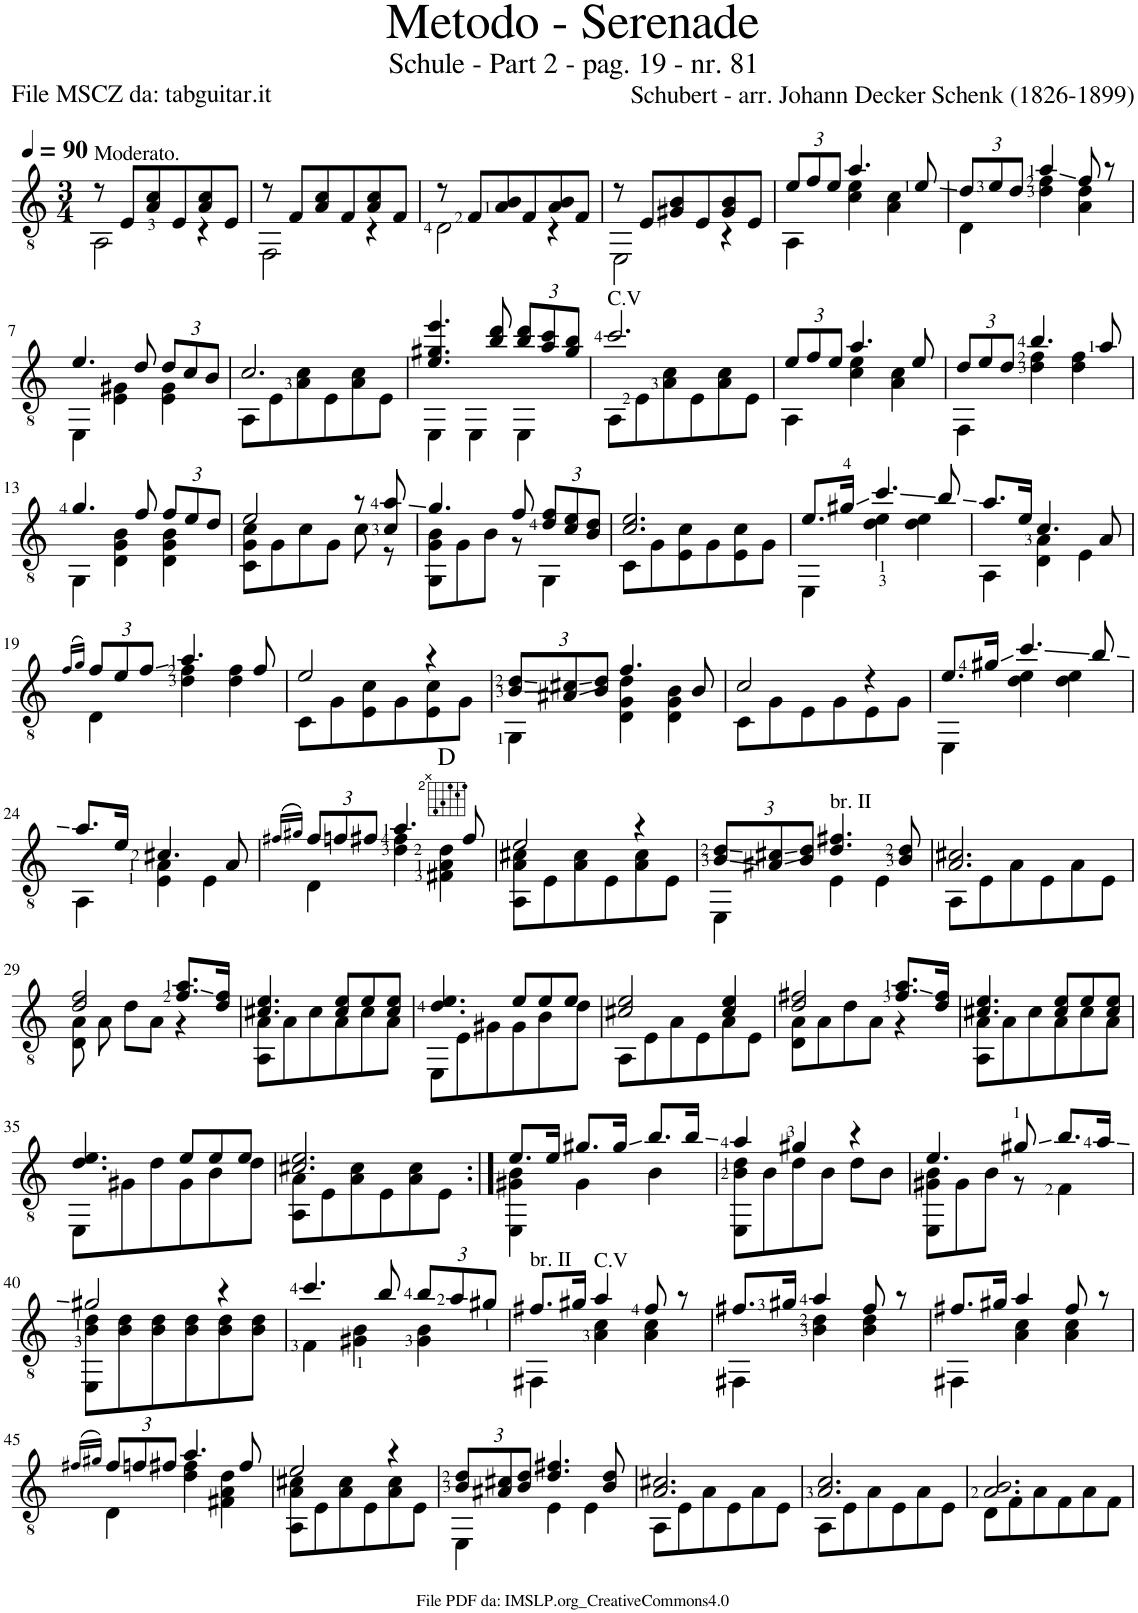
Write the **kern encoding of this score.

**kern	**harte
*part1	*part1
*staff1	*
*I"Guitar	*
*I'Guit.	*
*clefGv2	*
*k[]	*
*M3/4	*
*MM90	*
=1	=1
*^	*
!LO:TX:a:t=Moderato.	!	!
8r	2AA\	.
8E/L	.	.
8A/ 8c/	.	.
8E/	.	.
8A/ 8c/	4r	.
8E/J	.	.
=2	=2	=2
8r	2FF\	.
8F/L	.	.
8A/ 8c/	.	.
8F/	.	.
8A/ 8c/	4r	.
8F/J	.	.
=3	=3	=3
8r	2D\	.
8F/L	.	.
8A/ 8B/	.	.
8F/	.	.
8A/ 8B/	4r	.
8F/J	.	.
=4	=4	=4
8r	2EE\	.
8E/L	.	.
8G#X/ 8B/	.	.
8E/	.	.
8G#/ 8B/	4r	.
8E/J	.	.
=5	=5	=5
*Xbrackettup	*	*
12e/L	4AA\	.
12f/	.	.
12e/J	.	.
4.a/	4c\ 4e\	.
.	4A\ 4c\	.
8e/	.	.
=6	=6	=6
12d/L	4D\	.
12e/	.	.
12d/J	.	.
4a/	4d\ 4f\	.
8f/	4A\ 4d\	.
8r	.	.
!!LO:LB:g=z	!!
=7	=7	=7
4.e/	4EE\	.
.	4E\ 4G#X\	.
8d/	.	.
12d/L	4E\ 4G#\	.
12c/	.	.
12B/J	.	.
=8	=8	=8
2.c/	8AA\L	.
.	8E\	.
.	8A\ 8c\	.
.	8E\	.
.	8A\ 8c\	.
.	8E\J	.
=9	=9	=9
4.e/ 4.g#X/ 4.ee/	4EE\	.
.	4EE\	.
8b/ 8dd/	.	.
12b/ 12dd/L	4EE\	.
12a/ 12cc/	.	.
12g#/ 12b/J	.	.
=10	=10	=10
!LO:TX:a:t=C.V	!	!
2.cc/	8AA\L	.
.	8E\	.
.	8A\ 8c\	.
.	8E\	.
.	8A\ 8c\	.
.	8E\J	.
=11	=11	=11
12e/L	4AA\	.
12f/	.	.
12e/J	.	.
4.a/	4c\ 4e\	.
.	4A\ 4c\	.
8e/	.	.
=12	=12	=12
12d/L	4FF\	.
12e/	.	.
12d/J	.	.
4.b/	4d\ 4f\	.
.	4d\ 4f\	.
8a/	.	.
!!LO:LB:g=z	!!
=13	=13	=13
4.g/	4GG\	.
.	4D\ 4G\ 4B\	.
8f/	.	.
12f/L	4D\ 4G\ 4B\	.
12e/	.	.
12d/J	.	.
=14	=14	=14
2e/	8C\ 8G\ 8c\L	.
.	8G\	.
.	8c\	.
.	8G\J	.
8r	8c\	.
8c/ 8a/	8r	.
=15	=15	=15
4.g/	8GG\ 8G\ 8B\L	.
.	8G\	.
.	8B\J	.
8f/	8r	.
12d/ 12f/L	4GG\	.
12c/ 12e/	.	.
12B/ 12d/J	.	.
=16	=16	=16
2.c/ 2.e/	8C\L	.
.	8G\	.
.	8E\ 8c\	.
.	8G\	.
.	8E\ 8c\	.
.	8G\J	.
=17	=17	=17
8.e/L	4EE\	.
16g#X/Jk	.	.
4.cc/	4d\ 4e\	.
.	4d\ 4e\	.
8b/	.	.
=18	=18	=18
8.a/L	4AA\	.
16e/Jk	.	.
4.c/	4D\ 4A\	.
.	4E\	.
8A/	.	.
!!LO:LB:g=z	!!
=19	=19	=19
(16qf/LL	.	.
16qg/JJ)	.	.
12f/L	4D\	.
12e/	.	.
12f/J	.	.
4.a/	4d\ 4f\	.
.	4d\ 4f\	.
8f/	.	.
=20	=20	=20
2e/	8C\L	.
.	8G\	.
.	8E\ 8c\	.
.	8G\	.
4r	8E\ 8c\	.
.	8G\J	.
=21	=21	=21
12B/ 12d/L	4GG\	.
12A#X/ 12c#X/	.	.
12B/ 12d/J	.	.
4.f/	4D\ 4G\ 4d\	.
.	4D\ 4G\ 4B\	.
8B/	.	.
=22	=22	=22
2c/	8C\L	.
.	8G\	.
.	8E\	.
.	8G\	.
4r	8E\	.
.	8G\J	.
=23	=23	=23
8.e/L	4EE\	.
16g#X/Jk	.	.
4.cc/	4d\ 4e\	.
.	4d\ 4e\	.
8b/	.	.
!!LO:LB:g=z	!!
=24	=24	=24
8.a/L	4AA\	.
16e/Jk	.	.
4.c#X/	4E\ 4A\	.
.	4E\	.
8A/	.	.
=25	=25	=25
(16qf#X/LL	.	.
16qg#X/JJ)	.	.
12f#/L	4D\	.
12fn/	.	.
12f#X/J	.	.
4.a/	4d\ 4f#\	.
.	4F#X\ 4A\ 4d\	D:maj
8f#/	.	.
=26	=26	=26
2e/	8AA\ 8A\ 8c#X\L	.
.	8E\	.
.	8A\ 8c#\	.
.	8E\	.
4r	8A\ 8c#\	.
.	8E\J	.
=27	=27	=27
12B/ 12d/L	4EE\	.
12A#X/ 12c#X/	.	.
12B/ 12d/J	.	.
!LO:TX:a:t=br. II	!	!
4.d/ 4.f#X/	4E\	.
.	4E\	.
8B/ 8d/	.	.
=28	=28	=28
2.A/ 2.c#X/	8AA\L	.
.	8E\	.
.	8A\	.
.	8E\	.
.	8A\	.
.	8E\J	.
!!LO:LB:g=z	!!
=29	=29	=29
2d/ 2f/	8D\ 8A\	.
.	8A\	.
.	8d\L	.
.	8A\J	.
8.f/ 8.a/L	4r	.
16d/ 16f/Jk	.	.
=30	=30	=30
4.c#X/ 4.e/	8AA\ 8A\L	.
.	8A\	.
.	8c#\	.
8c#/ 8e/L	8A\	.
8e/	8c#\	.
8c#/ 8e/J	8A\J	.
=31	=31	=31
4.d/ 4.e/	8EE\L	.
.	8E\	.
.	8G#X\	.
8e/L	8G#\	.
8e/	8B\	.
8e/J	8d\J	.
=32	=32	=32
2c#X/ 2e/	8AA\L	.
.	8E\	.
.	8A\	.
.	8E\	.
4c#/ 4e/	8A\	.
.	8E\J	.
=33	=33	=33
2d/ 2f#X/	8D\ 8A\L	.
.	8A\	.
.	8d\	.
.	8A\J	.
8.f#/ 8.a/L	4r	.
16d/ 16f#/Jk	.	.
=34	=34	=34
4.c#X/ 4.e/	8AA\ 8A\L	.
.	8A\	.
.	8c#\	.
8c#/ 8e/L	8A\	.
8e/	8c#\	.
8c#/ 8e/J	8A\J	.
!!LO:LB:g=z	!!
=35	=35	=35
4.d/ 4.e/	8EE\L	.
.	8G#X\	.
.	8d\	.
8e/L	8G#\	.
8e/	8B\	.
8e/J	8d\J	.
=36	=36	=36
2.c#X/ 2.e/	8AA\ 8A\L	.
.	8E\	.
.	8A\ 8c#\	.
.	8E\	.
.	8A\ 8c#\	.
.	8E\J	.
=37:|!	=37:|!	=37:|!
8.e/L	4EE\ 4G#X\ 4B\	.
16e/Jk	.	.
8.g#X/L	4G#\	.
16g#/Jk	.	.
8.b/L	4B\	.
16b/Jk	.	.
=38	=38	=38
4a/	8EE\ 8B\ 8d\L	.
.	8B\	.
4g#X/	8d\	.
.	8B\J	.
4r	8d\L	.
.	8B\J	.
=39	=39	=39
4.e/	8EE\ 8G#X\ 8B\L	.
.	8G#\	.
.	8B\J	.
8g#X/	8r	.
8.b/L	4F\	.
16a/Jk	.	.
!!LO:LB:g=z	!!
=40	=40	=40
2g#X/	8EE\ 8B\ 8d\L	.
.	8B\ 8d\	.
.	8B\ 8d\	.
.	8B\ 8d\	.
4r	8B\ 8d\	.
.	8B\ 8d\J	.
=41	=41	=41
4.cc/	4F\	.
.	4G#X\ 4B\	.
8b/	.	.
12b/L	4G#\ 4B\	.
12a/	.	.
12g#X/J	.	.
=42	=42	=42
!LO:TX:a:t=br. II	!	!
8.f#X/L	4FF#X\	.
16g#X/Jk	.	.
!LO:TX:a:t=C.V	!	!
4a/	4A\ 4c\	.
8f#/	4A\ 4c\	.
8r	.	.
=43	=43	=43
8.f#X/L	4FF#X\	.
16g#X/Jk	.	.
4a/	4B\ 4d\	.
8f#/	4B\ 4d\	.
8r	.	.
=44	=44	=44
8.f#X/L	4FF#X\	.
16g#X/Jk	.	.
4a/	4A\ 4c\	.
8f#/	4A\ 4c\	.
8r	.	.
!!LO:LB:g=z	!!
=45	=45	=45
(16qf#X/LL	.	.
16qg#X/JJ)	.	.
12f#/L	4D\	.
12fn/	.	.
12f#X/J	.	.
4.a/	4d\ 4f#\	.
.	4F#X\ 4A\ 4d\	.
8f#/	.	.
=46	=46	=46
2e/	8AA\ 8A\ 8c#X\L	.
.	8E\	.
.	8A\ 8c#\	.
.	8E\	.
4r	8A\ 8c#\	.
.	8E\J	.
=47	=47	=47
12B/ 12d/L	4EE\	.
12A#X/ 12c#X/	.	.
12B/ 12d/J	.	.
4.d/ 4.f#X/	4E\	.
.	4E\	.
8B/ 8d/	.	.
=48	=48	=48
2.A/ 2.c#X/	8AA\L	.
.	8E\	.
.	8A\	.
.	8E\	.
.	8A\	.
.	8E\J	.
=49	=49	=49
2.A/ 2.c/	8AA\L	.
.	8E\	.
.	8A\	.
.	8E\	.
.	8A\	.
.	8E\J	.
=50	=50	=50
2.A/ 2.B/	8D\L	.
.	8F\	.
.	8A\	.
.	8F\	.
.	8A\	.
.	8F\J	.
*v	*v	*
=	=
*-	*-
